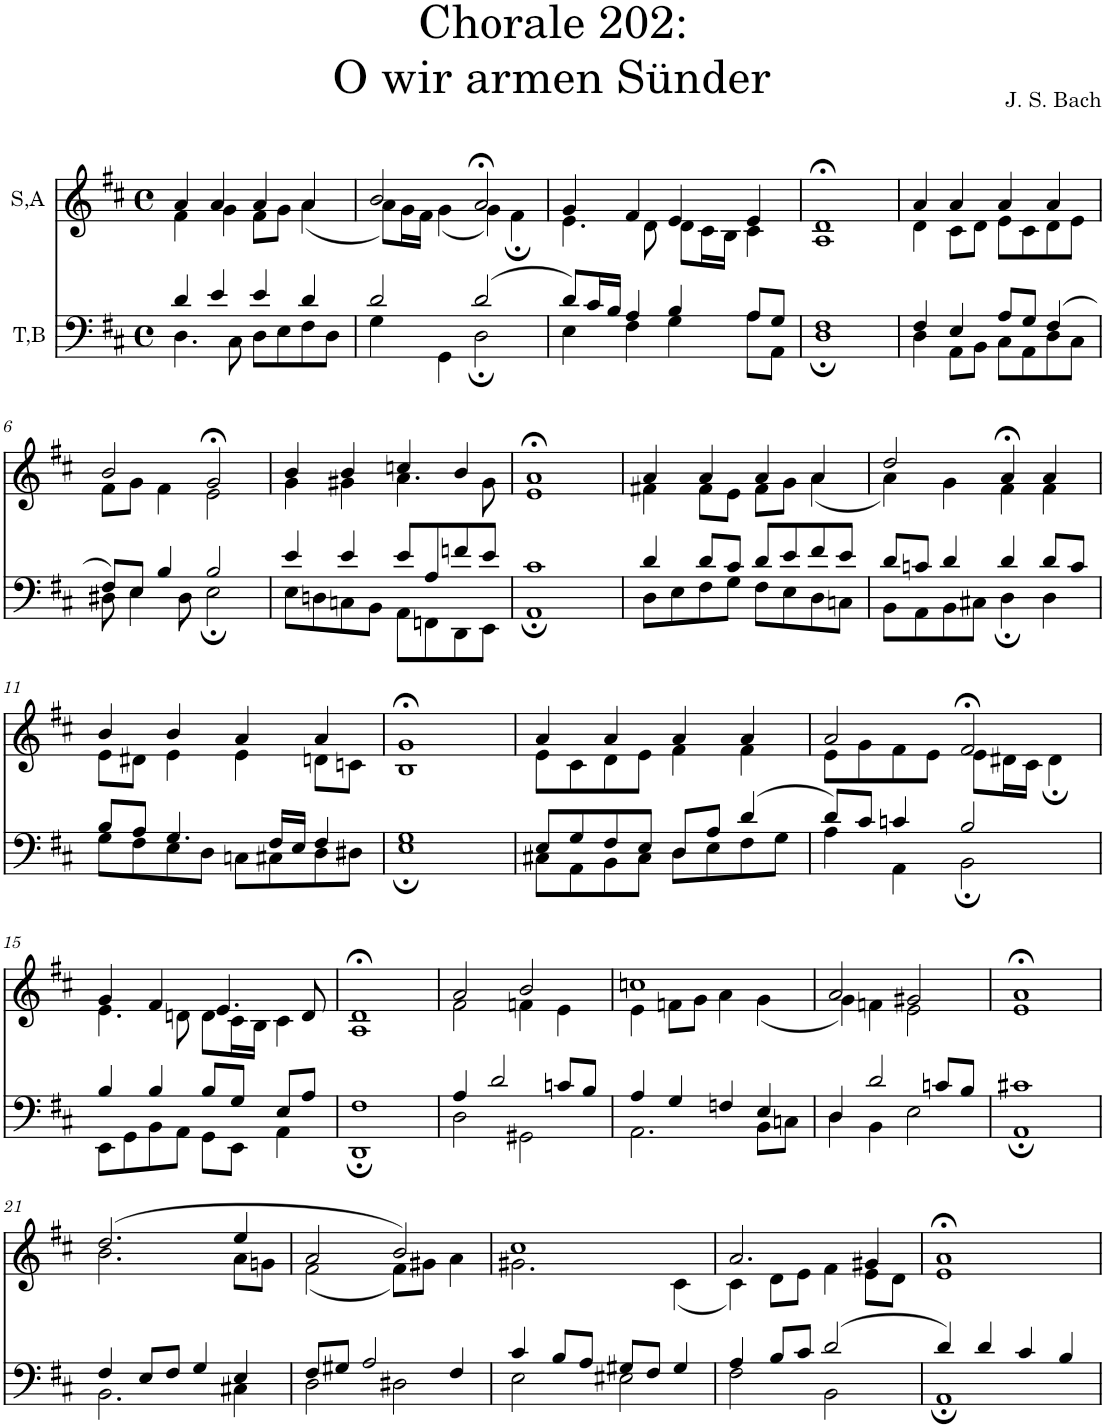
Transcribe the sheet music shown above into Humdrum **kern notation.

**kern	**kern
*part2	*part1
*staff2	*staff1
*I"T,B	*I"S,A
*clefF4	*clefG2
*k[f#c#]	*k[f#c#]
*M4/4	*M4/4
*met(c)	*met(c)
=1	=1
*^	*^
4d/	4.D\	4a/	4f#\
4e/	.	4a/	4g\
.	8C#\	.	.
4e/	8D\L	4a/	8f#\L
.	8E\	.	8g\J
4d/	8F#\	4a/	(<4a\
.	8D\J	.	.
=2	=2	=2	=2
2d/	4G\	2b/	8a\L)
.	.	.	16g\L
.	.	.	16f#\JJ
.	4GG\	.	(<4g\
(>2d/	2D;\	2a;</	4g\)
.	.	.	4f#;\
=3	=3	=3	=3
8d/L)	4E\	4g/	4.e\
16c#/L	.	.	.
16B/JJ	.	.	.
4A/	4F#\	4f#/	.
.	.	.	8d\
4B/	4G\	4e/	8d\L
.	.	.	16c#\L
.	.	.	16B\JJ
8A/L	8A\L	4e/	4c#\
8G/J	8AA\J	.	.
=4	=4	=4	=4
1F#	1D;	1d;<	1A
=5	=5	=5	=5
4F#/	4D\	4a/	4d\
4E/	8AA\L	4a/	8c#\L
.	8BB\J	.	8d\J
8A/L	8C#\L	4a/	8e\L
8G/J	8AA\	.	8c#\
(>4F#/	8D\	4a/	8d\
.	8C#\J	.	8e\J
!!LO:LB:g=z	!!
=6	=6	=6	=6
8F#/L)	8D#X\	2b/	8f#\L
8E/J	4E\	.	8g\J
4B/	.	.	4f#\
.	8D#\	.	.
2B/	2E;\	2g;</	2e\
=7	=7	=7	=7
4e/	8E\L	4b/	4g\
.	8Dn\	.	.
4e/	8Cn\	4b/	4g#X\
.	8BB\J	.	.
8e/L	8AA\L	4ccn/	4.a\
8A/	8FFn\	.	.
8fn/	8DD\	4b/	.
8e/J	8EE\J	.	8g#\
=8	=8	=8	=8
1c#	1AA;	1a;<	1e
=9	=9	=9	=9
4d/	8D\L	4a/	4f#X\
.	8E\	.	.
8d/L	8F#\	4a/	8f#\L
8c#/J	8G\J	.	8e\J
8d/L	8F#\L	4a/	8f#\L
8e/	8E\	.	8g\J
8f#/	8D\	4a/	(<4a\
8e/J	8Cn\J	.	.
=10	=10	=10	=10
8d/L	8BB\L	2dd/	4a\)
8cn/J	8AA\	.	.
4d/	8BB\	.	4g\
.	8C#X\J	.	.
4d/	4D;\	4a;</	4f#\
8d/L	4D\	4a/	4f#\
8c/J	.	.	.
!!LO:LB:g=z	!!
=11	=11	=11	=11
8B/L	8G\L	4b/	8e\L
8A/J	8F#\	.	8d#X\J
4.G/	8E\	4b/	4e\
.	8D\J	.	.
.	8Cn\L	4a/	4e\
16F#/LL	8C#X\	.	.
16E/JJ	.	.	.
4F#/	8D\	4a/	8dn\L
.	8D#X\J	.	8cn\J
=12	=12	=12	=12
1G	1E;	1g;<	1B
=13	=13	=13	=13
8E/L	8C#X\L	4a/	8e\L
8G/	8AA\	.	8c#\
8F#/	8BB\	4a/	8d\
8E/J	8C#\J	.	8e\J
8D/L	8D\L	4a/	4f#\
8A/J	8E\	.	.
(>4d/	8F#\	4a/	4f#\
.	8G\J	.	.
=14	=14	=14	=14
8d/L)	4A\	2a/	8e\L
8c#/J	.	.	8g\
4cn/	4AA\	.	8f#\
.	.	.	8e\J
2B/	2BB;\	2f#;</	8e\L
.	.	.	16d#X\L
.	.	.	16c#\JJ
.	.	.	4d#;\
!!LO:LB:g=z	!!
=15	=15	=15	=15
4B/	8EE\L	4g/	4.e\
.	8GG\	.	.
4B/	8BB\	4f#/	.
.	8AA\J	.	8dn\
8B/L	8GG\L	4.e/	8d\L
8G/J	8EE\J	.	16c#\L
.	.	.	16B\JJ
8E/L	4AA\	.	4c#\
8A/J	.	8d/	.
=16	=16	=16	=16
1F#	1DD;	1d;<	1A
=17	=17	=17	=17
4A/	2D\	2a/	2f#\
2d/	.	.	.
.	2GG#X\	2b/	4fn\
8cn/L	.	.	4e\
8B/J	.	.	.
=18	=18	=18	=18
4A/	2.AA\	1ccn	4e\
4G/	.	.	8fn\L
.	.	.	8g\J
4Fn/	.	.	4a\
4E/	8BB\L	.	(<4g\
.	8Cn\J	.	.
=19	=19	=19	=19
4D/	4D\	2a/	4g\)
2d/	4BB\	.	4fn\
.	2E\	2g#X/	2e\
8cn/L	.	.	.
8B/J	.	.	.
=20	=20	=20	=20
1c#X	1AA;	1a;<	1e
!!LO:LB:g=z	!!
=21	=21	=21	=21
4F#/	2.BB\	(>2.dd/	2.b\
8E/L	.	.	.
8F#/J	.	.	.
4G/	.	.	.
4E/	4C#X\	4ee/	8a\L
.	.	.	8gn\J
=22	=22	=22	=22
8F#/L	2D\	2a/	(<2f#\
8G#X/J	.	.	.
2A/	.	.	.
.	2D#X\	2b/)	8f#\L)
.	.	.	8g#X\J
4F#/	.	.	4a\
=23	=23	=23	=23
4c#/	2E\	1cc#	2.g#X\
8B/L	.	.	.
8A/J	.	.	.
8G#X/L	2E#X\	.	.
8F#/J	.	.	.
4G#/	.	.	(<4c#\
=24	=24	=24	=24
4A/	2F#\	2.a/	4c#\)
8B/L	.	.	8d\L
8c#/J	.	.	8e\J
(>2d/	2BB\	.	4f#\
.	.	4g#X/	8e\L
.	.	.	8d\J
=25	=25	=25	=25
4d/)	1AA;	1a;<	1e
4d/	.	.	.
4c#/	.	.	.
4B/	.	.	.
*v	*v	*	*
*	*v	*v
=	=
*-	*-
